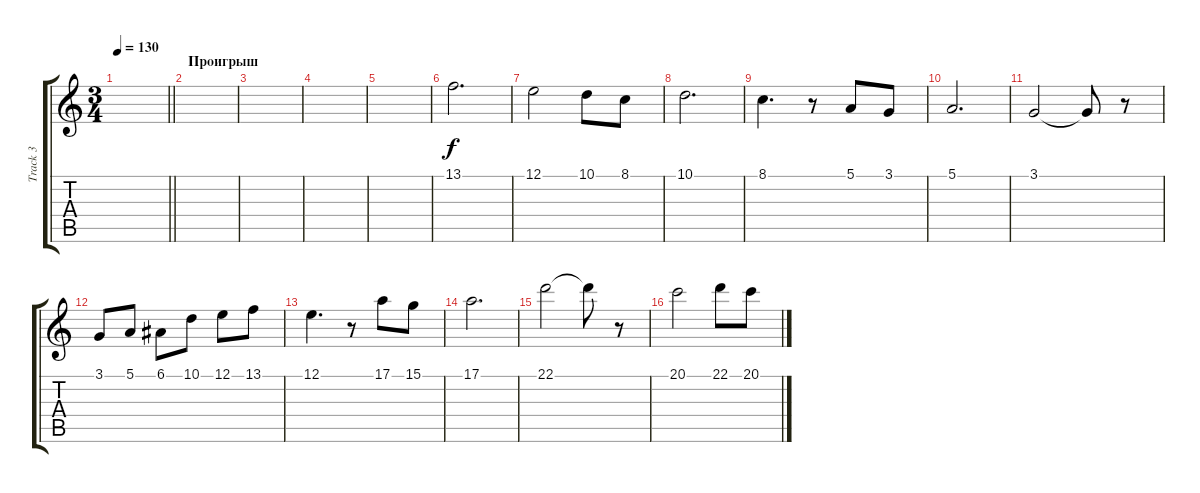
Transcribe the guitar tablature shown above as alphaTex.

\track ("Track 3" "Track 3") {instrument flute}
\staff {score tabs}
\tuning (E4 B3 G3 D3 A2 E2) {hide}
\ts (3 4)
\tempo 130
\clef g2
\barLineRight lightlight
\ks c
|
\section ("" "Проигрыш")
|
|
|
|
13.1.2{d} |
12.1.2 10.1.8 8.1.8 |
10.1.2{d} |
8.1.4{d} r.8 5.1.8 3.1.8 |
5.1.2{d} |
3.1.2 3.1{t}.8 r.8 |
3.1.8 5.1.8 6.1.8 10.1.8 12.1.8 13.1.8 |
12.1.4{d} r.8 17.1.8 15.1.8 |
17.1.2{d} |
22.1.2 22.1{t}.8 r.8 |
20.1.2 22.1.8 20.1.8
